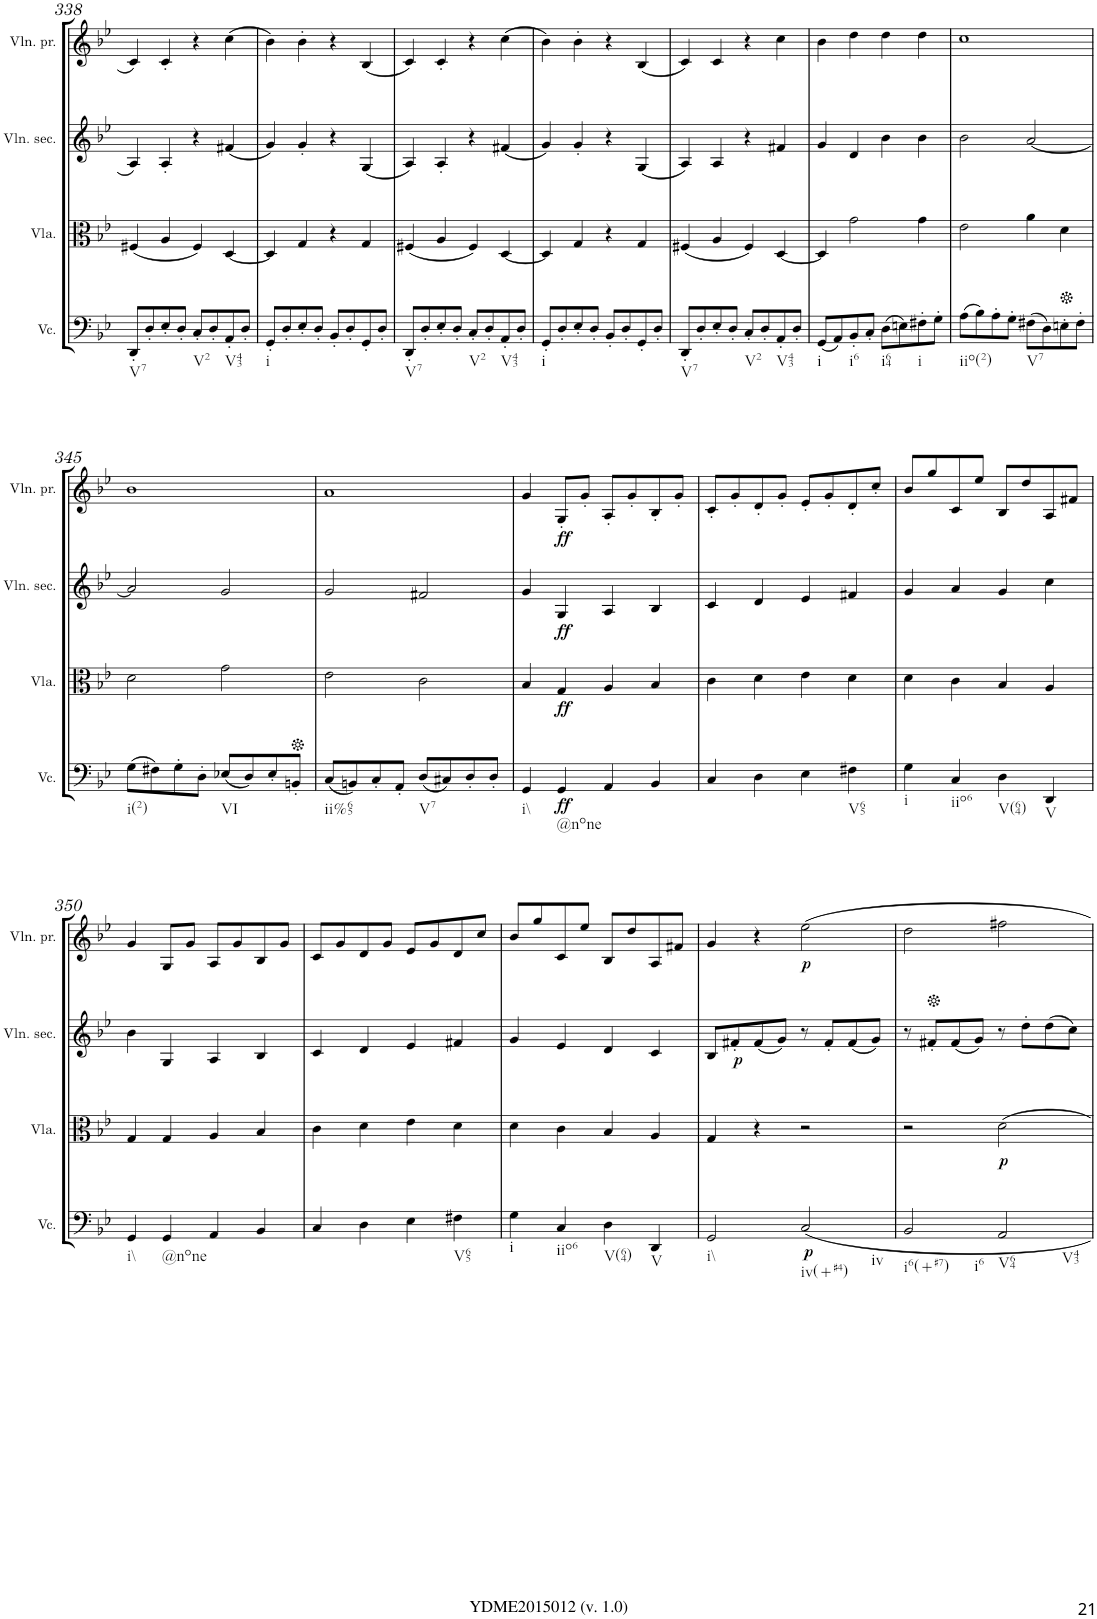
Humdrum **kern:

**kern	**dynam	**kern	**dynam	**kern	**dynam	**kern	**dynam
*part4	*part4	*part3	*part3	*part2	*part2	*part1	*part1
*staff4	*staff4	*staff3	*staff3	*staff2	*staff2	*staff1	*staff1
*I"Violoncelle	*	*I"Viola	*	*I"Violino secondo	*	*I"Violino primo	*
*I'Vc.	*	*I'Vla.	*	*I'Vln. sec.	*	*I'Vln. pr.	*
!!LO:PB:g=z
*clefF4	*	*clefC3	*	*clefG2	*	*clefG2	*
*k[b-e-]	*	*k[b-e-]	*	*k[b-e-]	*	*k[b-e-]	*
*B-:	*	*B-:	*	*B-:	*	*B-:	*
*M2/2	*	*M2/2	*	*M2/2	*	*M2/2	*
*met(c|)	*	*met(c|)	*	*met(c|)	*	*met(c|)	*
=338	=338	=338	=338	=338	=338	=338	=338
!LO:TX:b:t=V7	!	!	!	!	!	!	!
8DD'/L	.	(<4F#X/	.	4A/	.	4c/	.
8D'/	.	.	.	.	.	.	.
8E-'/	.	4A/	.	4A'/	.	4c'/	.
8D'/J	.	.	.	.	.	.	.
!LO:TX:b:t=V2	!	!	!	!	!	!	!
8C'/L	.	4F#/)	.	4r	.	4r	.
8D'/	.	.	.	.	.	.	.
!LO:TX:b:t=V43	!	!	!	!	!	!	!
8AA'/	.	[4D/	.	(<4f#X/	.	(>4cc\	.
8D'/J	.	.	.	.	.	.	.
=339	=339	=339	=339	=339	=339	=339	=339
!LO:TX:b:t=i	!	!	!	!	!	!	!
8GG'/L	.	4D/]	.	4g/)	.	4b-\)	.
8D'/	.	.	.	.	.	.	.
8E-'/	.	4G/	.	4g'/	.	4b-'\	.
8D'/J	.	.	.	.	.	.	.
8BB-'/L	.	4r	.	4r	.	4r	.
8D'/	.	.	.	.	.	.	.
8GG'/	.	4G/	.	(<4G/	.	(<4B-/	.
8D'/J	.	.	.	.	.	.	.
=340	=340	=340	=340	=340	=340	=340	=340
!LO:TX:b:t=V7	!	!	!	!	!	!	!
8DD'/L	.	(<4F#X/	.	4A/)	.	4c/)	.
8D'/	.	.	.	.	.	.	.
8E-'/	.	4A/	.	4A'/	.	4c'/	.
8D'/J	.	.	.	.	.	.	.
!LO:TX:b:t=V2	!	!	!	!	!	!	!
8C'/L	.	4F#/)	.	4r	.	4r	.
8D'/	.	.	.	.	.	.	.
!LO:TX:b:t=V43	!	!	!	!	!	!	!
8AA'/	.	[4D/	.	(<4f#X/	.	(>4cc\	.
8D'/J	.	.	.	.	.	.	.
=341	=341	=341	=341	=341	=341	=341	=341
!LO:TX:b:t=i	!	!	!	!	!	!	!
8GG'/L	.	4D/]	.	4g/)	.	4b-\)	.
8D'/	.	.	.	.	.	.	.
8E-'/	.	4G/	.	4g'/	.	4b-'\	.
8D'/J	.	.	.	.	.	.	.
8BB-'/L	.	4r	.	4r	.	4r	.
8D'/	.	.	.	.	.	.	.
8GG'/	.	4G/	.	(<4G/	.	(<4B-/	.
8D'/J	.	.	.	.	.	.	.
=342	=342	=342	=342	=342	=342	=342	=342
!LO:TX:b:t=V7	!	!	!	!	!	!	!
8DD'/L	.	(<4F#X/	.	4A/)	.	4c/)	.
8D'/	.	.	.	.	.	.	.
8E-'/	.	4A/	.	4A/	.	4c/	.
8D'/J	.	.	.	.	.	.	.
!LO:TX:b:t=V2	!	!	!	!	!	!	!
8C'/L	.	4F#/)	.	4r	.	4r	.
8D'/	.	.	.	.	.	.	.
!LO:TX:b:t=V43	!	!	!	!	!	!	!
8AA'/	.	[4D/	.	4f#X/	.	4cc\	.
8D'/J	.	.	.	.	.	.	.
=343	=343	=343	=343	=343	=343	=343	=343
!LO:TX:b:t=i	!	!	!	!	!	!	!
(<8GG/L	.	4D/]	.	4g/	.	4b-\	.
8AA/)	.	.	.	.	.	.	.
!LO:TX:b:t=i6	!	!	!	!	!	!	!
8BB-'/	.	2g\	.	4d/	.	4dd\	.
8C'/J	.	.	.	.	.	.	.
!LO:TX:b:t=i64	!	!	!	!	!	!	!
(>8D\L	.	.	.	4b-\	.	4dd\	.
8En\)	.	.	.	.	.	.	.
!LO:TX:b:t=i	!	!	!	!	!	!	!
8F#X'\	.	4g\	.	4b-\	.	4dd\	.
8G'\J	.	.	.	.	.	.	.
=344	=344	=344	=344	=344	=344	=344	=344
!LO:TX:b:t=iio(2)	!	!	!	!	!	!	!
(>8A\L	.	2e-\	.	2b-\	.	1cc	.
8B-\)	.	.	.	.	.	.	.
8A'\	.	.	.	.	.	.	.
8G'\J	.	.	.	.	.	.	.
!LO:TX:b:t=V7	!	!	!	!	!	!	!
(>8F#X\L	.	4a\	.	[2a/	.	.	.
8D\)	.	.	.	.	.	.	.
8En'\	.	4d\	.	.	.	.	.
8F#'\J	.	.	.	.	.	.	.
!!LO:LB:g=z
=345	=345	=345	=345	=345	=345	=345	=345
!LO:TX:b:t=i(2)	!	!	!	!	!	!	!
(>8G\L	.	2d\	.	2a/]	.	1b-	.
8F#X\)	.	.	.	.	.	.	.
8G'\	.	.	.	.	.	.	.
8D'\J	.	.	.	.	.	.	.
!LO:TX:b:t=VI	!	!	!	!	!	!	!
(<8E-X/L	.	2g\	.	2g/	.	.	.
8D/)	.	.	.	.	.	.	.
8E-'/	.	.	.	.	.	.	.
8BBn'/J	.	.	.	.	.	.	.
=346	=346	=346	=346	=346	=346	=346	=346
!LO:TX:b:t=ii%65	!	!	!	!	!	!	!
(<8C/L	.	2e-\	.	2g/	.	1a	.
8BBn/)	.	.	.	.	.	.	.
8C'/	.	.	.	.	.	.	.
8AA'/J	.	.	.	.	.	.	.
!LO:TX:b:t=V7	!	!	!	!	!	!	!
(<8D/L	.	2c\	.	2f#X/	.	.	.
8C#X/)	.	.	.	.	.	.	.
8D'/	.	.	.	.	.	.	.
8D'/J	.	.	.	.	.	.	.
=347	=347	=347	=347	=347	=347	=347	=347
!LO:TX:b:t=i\\	!	!	!	!	!	!	!
4GG/	.	4B-/	.	4g/	.	4g/	.
!LO:TX:b:t=@none	!	!	!	!	!	!	!
!	!LO:DY:b	!	!LO:DY:b	!	!LO:DY:b	!	!LO:DY:b
4GG/	ff	4G/	ff	4G/	ff	8G'/L	ff
.	.	.	.	.	.	8g'/J	.
4AA/	.	4A/	.	4A/	.	8A'/L	.
.	.	.	.	.	.	8g'/	.
4BB-/	.	4B-/	.	4B-/	.	8B-'/	.
.	.	.	.	.	.	8g'/J	.
=348	=348	=348	=348	=348	=348	=348	=348
4C/	.	4c\	.	4c/	.	8c'/L	.
.	.	.	.	.	.	8g'/	.
4D\	.	4d\	.	4d/	.	8d'/	.
.	.	.	.	.	.	8g'/J	.
4E-\	.	4e-\	.	4e-/	.	8e-'/L	.
.	.	.	.	.	.	8g'/	.
!LO:TX:b:t=V65	!	!	!	!	!	!	!
4F#X\	.	4d\	.	4f#X/	.	8d'/	.
.	.	.	.	.	.	8cc'/J	.
=349	=349	=349	=349	=349	=349	=349	=349
!LO:TX:b:t=i	!	!	!	!	!	!	!
4G\	.	4d\	.	4g/	.	8b-/L	.
.	.	.	.	.	.	8gg/	.
!LO:TX:b:t=iio6	!	!	!	!	!	!	!
4C/	.	4c\	.	4a/	.	8c/	.
.	.	.	.	.	.	8ee-/J	.
!LO:TX:b:t=V(64)	!	!	!	!	!	!	!
4D\	.	4B-/	.	4g/	.	8B-/L	.
.	.	.	.	.	.	8dd/	.
!LO:TX:b:t=V	!	!	!	!	!	!	!
4DD/	.	4A/	.	4cc\	.	8A/	.
.	.	.	.	.	.	8f#X/J	.
!!LO:LB:g=z
=350	=350	=350	=350	=350	=350	=350	=350
!LO:TX:b:t=i\\	!	!	!	!	!	!	!
4GG/	.	4G/	.	4b-\	.	4g/	.
!LO:TX:b:t=@none	!	!	!	!	!	!	!
4GG/	.	4G/	.	4G/	.	8G/L	.
.	.	.	.	.	.	8g/J	.
4AA/	.	4A/	.	4A/	.	8A/L	.
.	.	.	.	.	.	8g/	.
4BB-/	.	4B-/	.	4B-/	.	8B-/	.
.	.	.	.	.	.	8g/J	.
=351	=351	=351	=351	=351	=351	=351	=351
4C/	.	4c\	.	4c/	.	8c/L	.
.	.	.	.	.	.	8g/	.
4D\	.	4d\	.	4d/	.	8d/	.
.	.	.	.	.	.	8g/J	.
4E-\	.	4e-\	.	4e-/	.	8e-/L	.
.	.	.	.	.	.	8g/	.
!LO:TX:b:t=V65	!	!	!	!	!	!	!
4F#X\	.	4d\	.	4f#X/	.	8d/	.
.	.	.	.	.	.	8cc/J	.
=352	=352	=352	=352	=352	=352	=352	=352
!LO:TX:b:t=i	!	!	!	!	!	!	!
4G\	.	4d\	.	4g/	.	8b-/L	.
.	.	.	.	.	.	8gg/	.
!LO:TX:b:t=iio6	!	!	!	!	!	!	!
4C/	.	4c\	.	4e-/	.	8c/	.
.	.	.	.	.	.	8ee-/J	.
!LO:TX:b:t=V(64)	!	!	!	!	!	!	!
4D\	.	4B-/	.	4d/	.	8B-/L	.
.	.	.	.	.	.	8dd/	.
!LO:TX:b:t=V	!	!	!	!	!	!	!
4DD/	.	4A/	.	4c/	.	8A/	.
.	.	.	.	.	.	8f#X/J	.
=353	=353	=353	=353	=353	=353	=353	=353
!LO:TX:b:t=i\\	!	!	!	!	!	!	!
2GG/	.	4G/	.	8B-/L	.	4g/	.
!	!	!	!	!	!LO:DY:b	!	!
.	.	.	.	8f#X'/	p	.	.
.	.	4r	.	(<8f#/	.	4r	.
.	.	.	.	8g/J)	.	.	.
!LO:TX:b:t=iv(+#4)	!	!	!	!	!	!	!
!LO:TX:b:t=iv	!	!	!	!	!	!	!
!	!LO:DY:b	!	!	!	!	!	!LO:DY:b
2C/	p	2r	.	8r	.	2ee-\	p
.	.	.	.	8f#'/L	.	.	.
.	.	.	.	(<8f#/	.	.	.
.	.	.	.	8g/J)	.	.	.
=354	=354	=354	=354	=354	=354	=354	=354
!LO:TX:b:t=i6(+#7)	!	!	!	!	!	!	!
!LO:TX:b:t=i6	!	!	!	!	!	!	!
2BB-/	.	2r	.	8r	.	2dd\	.
.	.	.	.	8f#X'/L	.	.	.
.	.	.	.	(<8f#/	.	.	.
.	.	.	.	8g/J)	.	.	.
!LO:TX:b:t=V64	!	!	!	!	!	!	!
!LO:TX:b:t=V43	!	!	!	!	!	!	!
!	!	!	!LO:DY:b	!	!	!	!
2AA/	.	2d\	p	8r	.	2ff#X\	.
.	.	.	.	8dd'\L	.	.	.
.	.	.	.	(>8dd\	.	.	.
.	.	.	.	8cc\J)	.	.	.
=	=	=	=	=	=	=	=
*-	*-	*-	*-	*-	*-	*-	*-
